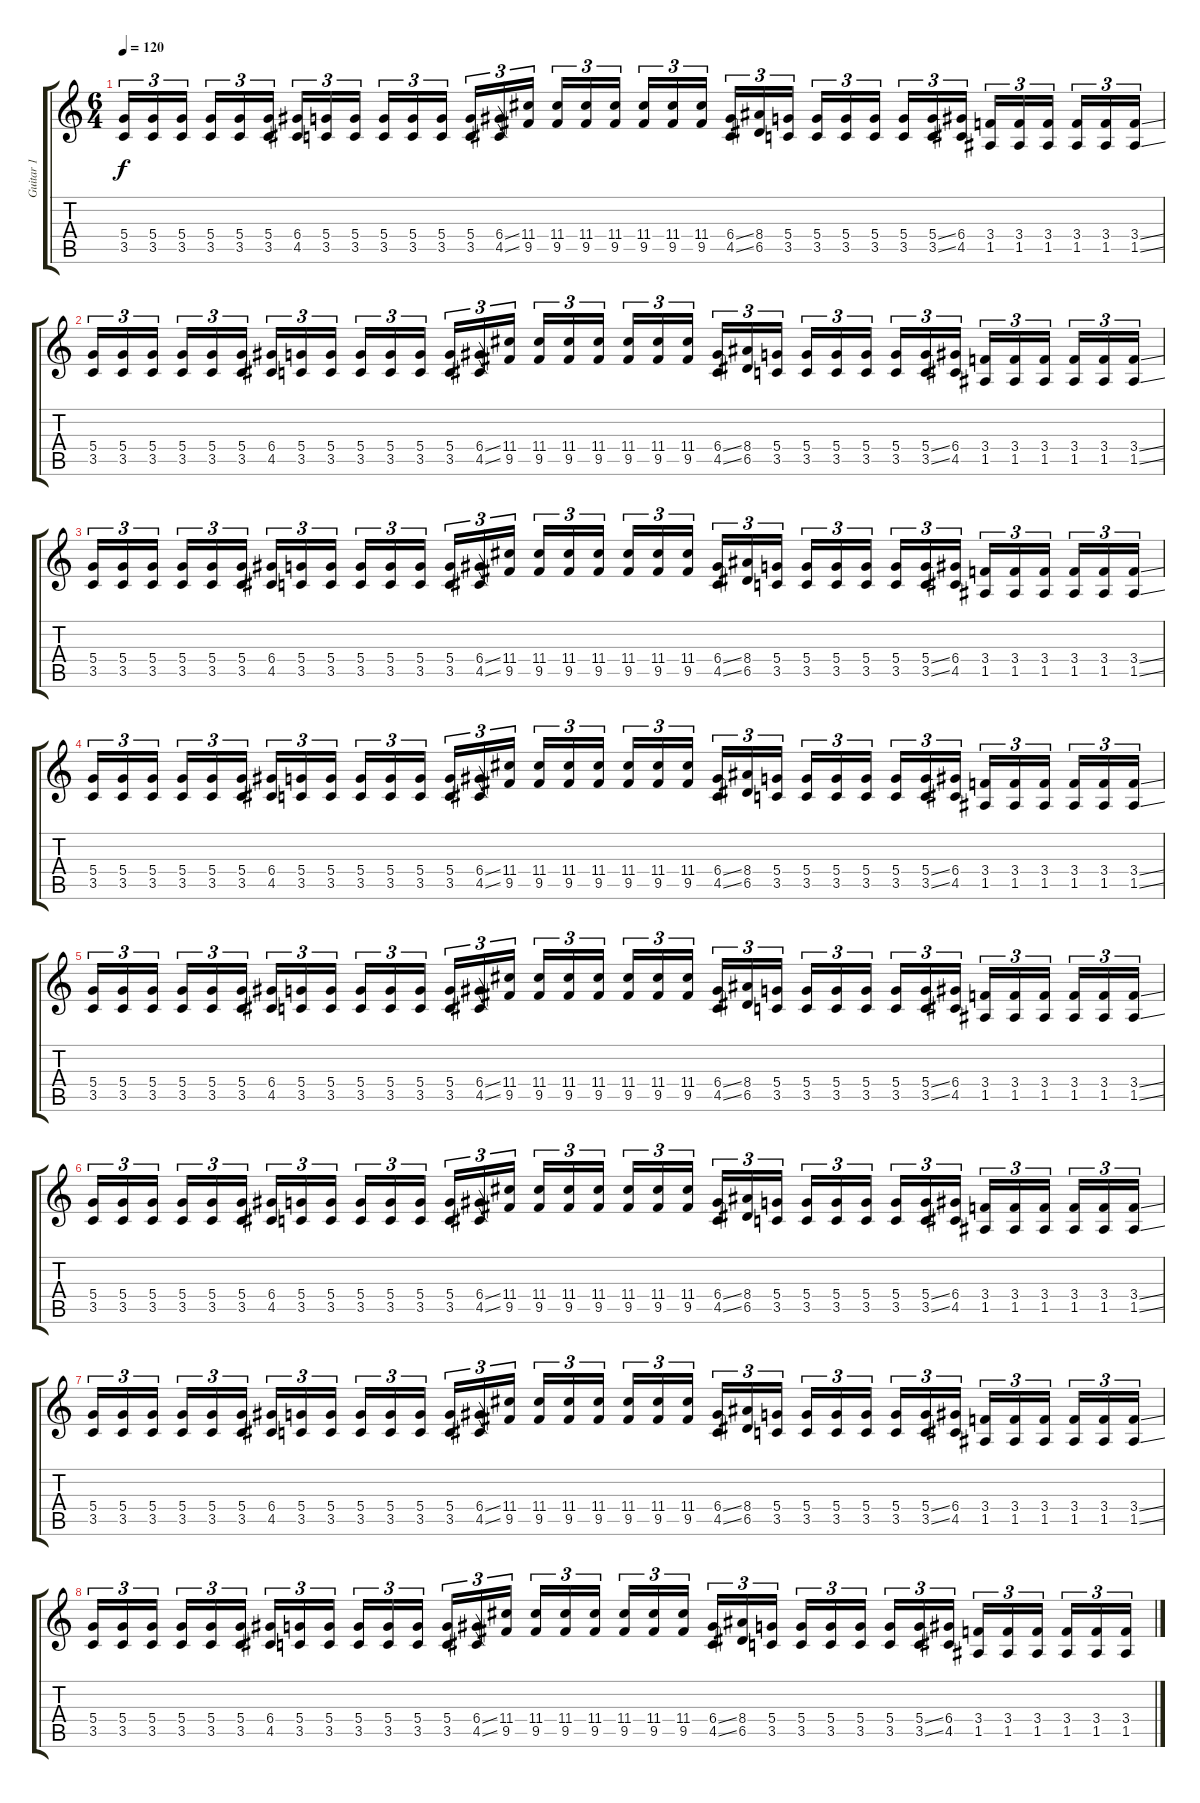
\track ("Guitar 1" "Guitar 1") {instrument distortionguitar}
\staff {score tabs}
\tuning (E4 B3 G3 D3 A2 E2) {hide}
\ts (6 4)
\tempo 120
\clef g2
\ks c
(5.4 3.5).16{tu (3 2) dy f} (5.4 3.5).16{tu (3 2)} (5.4 3.5).16{tu (3 2)} (5.4 3.5).16{tu (3 2)} (5.4 3.5).16{tu (3 2)} (5.4 3.5).16{tu (3 2)} (6.4 4.5).16{tu (3 2)} (5.4 3.5).16{tu (3 2)} (5.4 3.5).16{tu (3 2)} (5.4 3.5).16{tu (3 2)} (5.4 3.5).16{tu (3 2)} (5.4 3.5).16{tu (3 2)} (5.4 3.5).16{tu (3 2)} (6.4{ss} 4.5{ss}).16{tu (3 2)} (11.4 9.5).16{tu (3 2)} (11.4 9.5).16{tu (3 2)} (11.4 9.5).16{tu (3 2)} (11.4 9.5).16{tu (3 2)} (11.4 9.5).16{tu (3 2)} (11.4 9.5).16{tu (3 2)} (11.4 9.5).16{tu (3 2)} (6.4{ss} 4.5{ss}).16{tu (3 2)} (8.4 6.5).16{tu (3 2)} (5.4 3.5).16{tu (3 2)} (5.4 3.5).16{tu (3 2)} (5.4 3.5).16{tu (3 2)} (5.4 3.5).16{tu (3 2)} (5.4 3.5).16{tu (3 2)} (5.4{ss} 3.5{ss}).16{tu (3 2)} (6.4 4.5).16{tu (3 2)} (3.4 1.5).16{tu (3 2)} (3.4 1.5).16{tu (3 2)} (3.4 1.5).16{tu (3 2)} (3.4 1.5).16{tu (3 2)} (3.4 1.5).16{tu (3 2)} (3.4{ss} 1.5{ss}).16{tu (3 2)} |
(5.4 3.5).16{tu (3 2)} (5.4 3.5).16{tu (3 2)} (5.4 3.5).16{tu (3 2)} (5.4 3.5).16{tu (3 2)} (5.4 3.5).16{tu (3 2)} (5.4 3.5).16{tu (3 2)} (6.4 4.5).16{tu (3 2)} (5.4 3.5).16{tu (3 2)} (5.4 3.5).16{tu (3 2)} (5.4 3.5).16{tu (3 2)} (5.4 3.5).16{tu (3 2)} (5.4 3.5).16{tu (3 2)} (5.4 3.5).16{tu (3 2)} (6.4{ss} 4.5{ss}).16{tu (3 2)} (11.4 9.5).16{tu (3 2)} (11.4 9.5).16{tu (3 2)} (11.4 9.5).16{tu (3 2)} (11.4 9.5).16{tu (3 2)} (11.4 9.5).16{tu (3 2)} (11.4 9.5).16{tu (3 2)} (11.4 9.5).16{tu (3 2)} (6.4{ss} 4.5{ss}).16{tu (3 2)} (8.4 6.5).16{tu (3 2)} (5.4 3.5).16{tu (3 2)} (5.4 3.5).16{tu (3 2)} (5.4 3.5).16{tu (3 2)} (5.4 3.5).16{tu (3 2)} (5.4 3.5).16{tu (3 2)} (5.4{ss} 3.5{ss}).16{tu (3 2)} (6.4 4.5).16{tu (3 2)} (3.4 1.5).16{tu (3 2)} (3.4 1.5).16{tu (3 2)} (3.4 1.5).16{tu (3 2)} (3.4 1.5).16{tu (3 2)} (3.4 1.5).16{tu (3 2)} (3.4{ss} 1.5{ss}).16{tu (3 2)} |
(5.4 3.5).16{tu (3 2)} (5.4 3.5).16{tu (3 2)} (5.4 3.5).16{tu (3 2)} (5.4 3.5).16{tu (3 2)} (5.4 3.5).16{tu (3 2)} (5.4 3.5).16{tu (3 2)} (6.4 4.5).16{tu (3 2)} (5.4 3.5).16{tu (3 2)} (5.4 3.5).16{tu (3 2)} (5.4 3.5).16{tu (3 2)} (5.4 3.5).16{tu (3 2)} (5.4 3.5).16{tu (3 2)} (5.4 3.5).16{tu (3 2)} (6.4{ss} 4.5{ss}).16{tu (3 2)} (11.4 9.5).16{tu (3 2)} (11.4 9.5).16{tu (3 2)} (11.4 9.5).16{tu (3 2)} (11.4 9.5).16{tu (3 2)} (11.4 9.5).16{tu (3 2)} (11.4 9.5).16{tu (3 2)} (11.4 9.5).16{tu (3 2)} (6.4{ss} 4.5{ss}).16{tu (3 2)} (8.4 6.5).16{tu (3 2)} (5.4 3.5).16{tu (3 2)} (5.4 3.5).16{tu (3 2)} (5.4 3.5).16{tu (3 2)} (5.4 3.5).16{tu (3 2)} (5.4 3.5).16{tu (3 2)} (5.4{ss} 3.5{ss}).16{tu (3 2)} (6.4 4.5).16{tu (3 2)} (3.4 1.5).16{tu (3 2)} (3.4 1.5).16{tu (3 2)} (3.4 1.5).16{tu (3 2)} (3.4 1.5).16{tu (3 2)} (3.4 1.5).16{tu (3 2)} (3.4{ss} 1.5{ss}).16{tu (3 2)} |
(5.4 3.5).16{tu (3 2)} (5.4 3.5).16{tu (3 2)} (5.4 3.5).16{tu (3 2)} (5.4 3.5).16{tu (3 2)} (5.4 3.5).16{tu (3 2)} (5.4 3.5).16{tu (3 2)} (6.4 4.5).16{tu (3 2)} (5.4 3.5).16{tu (3 2)} (5.4 3.5).16{tu (3 2)} (5.4 3.5).16{tu (3 2)} (5.4 3.5).16{tu (3 2)} (5.4 3.5).16{tu (3 2)} (5.4 3.5).16{tu (3 2)} (6.4{ss} 4.5{ss}).16{tu (3 2)} (11.4 9.5).16{tu (3 2)} (11.4 9.5).16{tu (3 2)} (11.4 9.5).16{tu (3 2)} (11.4 9.5).16{tu (3 2)} (11.4 9.5).16{tu (3 2)} (11.4 9.5).16{tu (3 2)} (11.4 9.5).16{tu (3 2)} (6.4{ss} 4.5{ss}).16{tu (3 2)} (8.4 6.5).16{tu (3 2)} (5.4 3.5).16{tu (3 2)} (5.4 3.5).16{tu (3 2)} (5.4 3.5).16{tu (3 2)} (5.4 3.5).16{tu (3 2)} (5.4 3.5).16{tu (3 2)} (5.4{ss} 3.5{ss}).16{tu (3 2)} (6.4 4.5).16{tu (3 2)} (3.4 1.5).16{tu (3 2)} (3.4 1.5).16{tu (3 2)} (3.4 1.5).16{tu (3 2)} (3.4 1.5).16{tu (3 2)} (3.4 1.5).16{tu (3 2)} (3.4{ss} 1.5{ss}).16{tu (3 2)} |
(5.4 3.5).16{tu (3 2)} (5.4 3.5).16{tu (3 2)} (5.4 3.5).16{tu (3 2)} (5.4 3.5).16{tu (3 2)} (5.4 3.5).16{tu (3 2)} (5.4 3.5).16{tu (3 2)} (6.4 4.5).16{tu (3 2)} (5.4 3.5).16{tu (3 2)} (5.4 3.5).16{tu (3 2)} (5.4 3.5).16{tu (3 2)} (5.4 3.5).16{tu (3 2)} (5.4 3.5).16{tu (3 2)} (5.4 3.5).16{tu (3 2)} (6.4{ss} 4.5{ss}).16{tu (3 2)} (11.4 9.5).16{tu (3 2)} (11.4 9.5).16{tu (3 2)} (11.4 9.5).16{tu (3 2)} (11.4 9.5).16{tu (3 2)} (11.4 9.5).16{tu (3 2)} (11.4 9.5).16{tu (3 2)} (11.4 9.5).16{tu (3 2)} (6.4{ss} 4.5{ss}).16{tu (3 2)} (8.4 6.5).16{tu (3 2)} (5.4 3.5).16{tu (3 2)} (5.4 3.5).16{tu (3 2)} (5.4 3.5).16{tu (3 2)} (5.4 3.5).16{tu (3 2)} (5.4 3.5).16{tu (3 2)} (5.4{ss} 3.5{ss}).16{tu (3 2)} (6.4 4.5).16{tu (3 2)} (3.4 1.5).16{tu (3 2)} (3.4 1.5).16{tu (3 2)} (3.4 1.5).16{tu (3 2)} (3.4 1.5).16{tu (3 2)} (3.4 1.5).16{tu (3 2)} (3.4{ss} 1.5{ss}).16{tu (3 2)} |
(5.4 3.5).16{tu (3 2)} (5.4 3.5).16{tu (3 2)} (5.4 3.5).16{tu (3 2)} (5.4 3.5).16{tu (3 2)} (5.4 3.5).16{tu (3 2)} (5.4 3.5).16{tu (3 2)} (6.4 4.5).16{tu (3 2)} (5.4 3.5).16{tu (3 2)} (5.4 3.5).16{tu (3 2)} (5.4 3.5).16{tu (3 2)} (5.4 3.5).16{tu (3 2)} (5.4 3.5).16{tu (3 2)} (5.4 3.5).16{tu (3 2)} (6.4{ss} 4.5{ss}).16{tu (3 2)} (11.4 9.5).16{tu (3 2)} (11.4 9.5).16{tu (3 2)} (11.4 9.5).16{tu (3 2)} (11.4 9.5).16{tu (3 2)} (11.4 9.5).16{tu (3 2)} (11.4 9.5).16{tu (3 2)} (11.4 9.5).16{tu (3 2)} (6.4{ss} 4.5{ss}).16{tu (3 2)} (8.4 6.5).16{tu (3 2)} (5.4 3.5).16{tu (3 2)} (5.4 3.5).16{tu (3 2)} (5.4 3.5).16{tu (3 2)} (5.4 3.5).16{tu (3 2)} (5.4 3.5).16{tu (3 2)} (5.4{ss} 3.5{ss}).16{tu (3 2)} (6.4 4.5).16{tu (3 2)} (3.4 1.5).16{tu (3 2)} (3.4 1.5).16{tu (3 2)} (3.4 1.5).16{tu (3 2)} (3.4 1.5).16{tu (3 2)} (3.4 1.5).16{tu (3 2)} (3.4{ss} 1.5{ss}).16{tu (3 2)} |
(5.4 3.5).16{tu (3 2)} (5.4 3.5).16{tu (3 2)} (5.4 3.5).16{tu (3 2)} (5.4 3.5).16{tu (3 2)} (5.4 3.5).16{tu (3 2)} (5.4 3.5).16{tu (3 2)} (6.4 4.5).16{tu (3 2)} (5.4 3.5).16{tu (3 2)} (5.4 3.5).16{tu (3 2)} (5.4 3.5).16{tu (3 2)} (5.4 3.5).16{tu (3 2)} (5.4 3.5).16{tu (3 2)} (5.4 3.5).16{tu (3 2)} (6.4{ss} 4.5{ss}).16{tu (3 2)} (11.4 9.5).16{tu (3 2)} (11.4 9.5).16{tu (3 2)} (11.4 9.5).16{tu (3 2)} (11.4 9.5).16{tu (3 2)} (11.4 9.5).16{tu (3 2)} (11.4 9.5).16{tu (3 2)} (11.4 9.5).16{tu (3 2)} (6.4{ss} 4.5{ss}).16{tu (3 2)} (8.4 6.5).16{tu (3 2)} (5.4 3.5).16{tu (3 2)} (5.4 3.5).16{tu (3 2)} (5.4 3.5).16{tu (3 2)} (5.4 3.5).16{tu (3 2)} (5.4 3.5).16{tu (3 2)} (5.4{ss} 3.5{ss}).16{tu (3 2)} (6.4 4.5).16{tu (3 2)} (3.4 1.5).16{tu (3 2)} (3.4 1.5).16{tu (3 2)} (3.4 1.5).16{tu (3 2)} (3.4 1.5).16{tu (3 2)} (3.4 1.5).16{tu (3 2)} (3.4{ss} 1.5{ss}).16{tu (3 2)} |
(5.4 3.5).16{tu (3 2)} (5.4 3.5).16{tu (3 2)} (5.4 3.5).16{tu (3 2)} (5.4 3.5).16{tu (3 2)} (5.4 3.5).16{tu (3 2)} (5.4 3.5).16{tu (3 2)} (6.4 4.5).16{tu (3 2)} (5.4 3.5).16{tu (3 2)} (5.4 3.5).16{tu (3 2)} (5.4 3.5).16{tu (3 2)} (5.4 3.5).16{tu (3 2)} (5.4 3.5).16{tu (3 2)} (5.4 3.5).16{tu (3 2)} (6.4{ss} 4.5{ss}).16{tu (3 2)} (11.4 9.5).16{tu (3 2)} (11.4 9.5).16{tu (3 2)} (11.4 9.5).16{tu (3 2)} (11.4 9.5).16{tu (3 2)} (11.4 9.5).16{tu (3 2)} (11.4 9.5).16{tu (3 2)} (11.4 9.5).16{tu (3 2)} (6.4{ss} 4.5{ss}).16{tu (3 2)} (8.4 6.5).16{tu (3 2)} (5.4 3.5).16{tu (3 2)} (5.4 3.5).16{tu (3 2)} (5.4 3.5).16{tu (3 2)} (5.4 3.5).16{tu (3 2)} (5.4 3.5).16{tu (3 2)} (5.4{ss} 3.5{ss}).16{tu (3 2)} (6.4 4.5).16{tu (3 2)} (3.4 1.5).16{tu (3 2)} (3.4 1.5).16{tu (3 2)} (3.4 1.5).16{tu (3 2)} (3.4 1.5).16{tu (3 2)} (3.4 1.5).16{tu (3 2)} (3.4{ss} 1.5).16{tu (3 2)}
